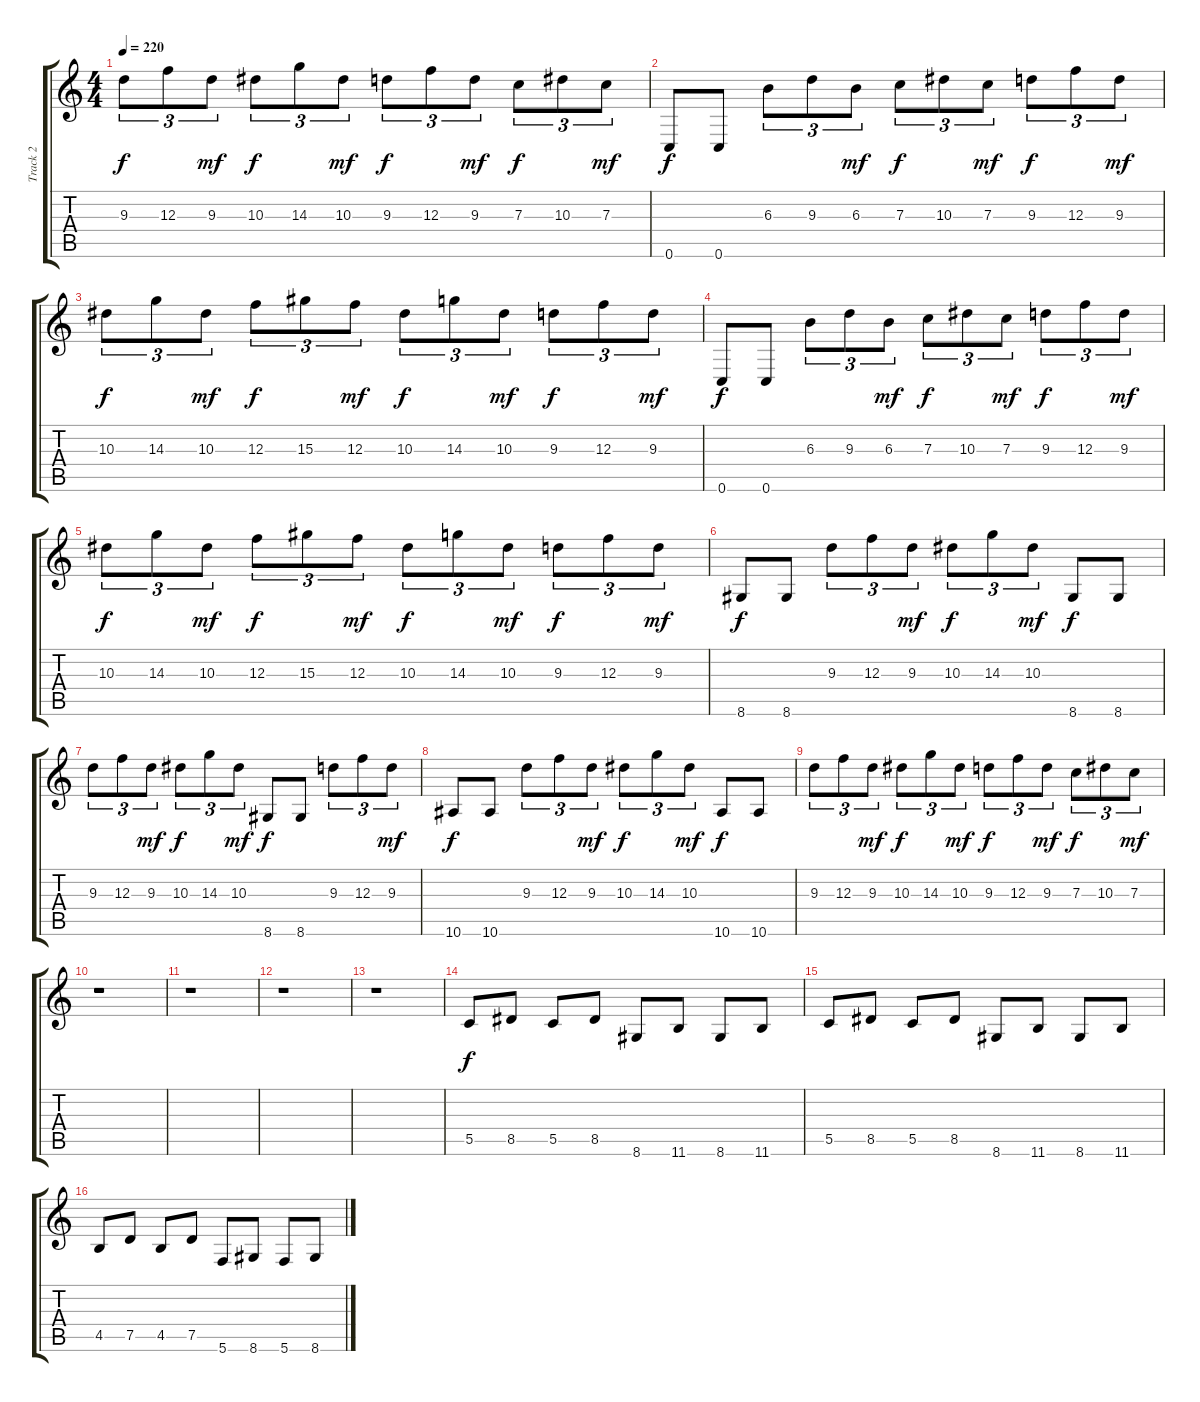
\track ("Track 2" "Track 2") {instrument distortionguitar}
\staff {score tabs}
\tuning (D4 A3 F3 C3 G2 C2) {hide}
\ts (4 4)
\tempo 220
\clef g2
\ks c
9.3.8{tu (3 2) dy f} 12.3.8{tu (3 2)} 9.3.8{tu (3 2) dy mf} 10.3.8{tu (3 2) dy f} 14.3.8{tu (3 2)} 10.3.8{tu (3 2) dy mf} 9.3.8{tu (3 2) dy f} 12.3.8{tu (3 2)} 9.3.8{tu (3 2) dy mf} 7.3.8{tu (3 2) dy f} 10.3.8{tu (3 2)} 7.3.8{tu (3 2) dy mf} |
0.6.8{dy f} 0.6.8 6.3.8{tu (3 2)} 9.3.8{tu (3 2)} 6.3.8{tu (3 2) dy mf} 7.3.8{tu (3 2) dy f} 10.3.8{tu (3 2)} 7.3.8{tu (3 2) dy mf} 9.3.8{tu (3 2) dy f} 12.3.8{tu (3 2)} 9.3.8{tu (3 2) dy mf} |
10.3.8{tu (3 2) dy f} 14.3.8{tu (3 2)} 10.3.8{tu (3 2) dy mf} 12.3.8{tu (3 2) dy f} 15.3.8{tu (3 2)} 12.3.8{tu (3 2) dy mf} 10.3.8{tu (3 2) dy f} 14.3.8{tu (3 2)} 10.3.8{tu (3 2) dy mf} 9.3.8{tu (3 2) dy f} 12.3.8{tu (3 2)} 9.3.8{tu (3 2) dy mf} |
0.6.8{dy f} 0.6.8 6.3.8{tu (3 2)} 9.3.8{tu (3 2)} 6.3.8{tu (3 2) dy mf} 7.3.8{tu (3 2) dy f} 10.3.8{tu (3 2)} 7.3.8{tu (3 2) dy mf} 9.3.8{tu (3 2) dy f} 12.3.8{tu (3 2)} 9.3.8{tu (3 2) dy mf} |
10.3.8{tu (3 2) dy f} 14.3.8{tu (3 2)} 10.3.8{tu (3 2) dy mf} 12.3.8{tu (3 2) dy f} 15.3.8{tu (3 2)} 12.3.8{tu (3 2) dy mf} 10.3.8{tu (3 2) dy f} 14.3.8{tu (3 2)} 10.3.8{tu (3 2) dy mf} 9.3.8{tu (3 2) dy f} 12.3.8{tu (3 2)} 9.3.8{tu (3 2) dy mf} |
8.6.8{dy f} 8.6.8 9.3.8{tu (3 2)} 12.3.8{tu (3 2)} 9.3.8{tu (3 2) dy mf} 10.3.8{tu (3 2) dy f} 14.3.8{tu (3 2)} 10.3.8{tu (3 2) dy mf} 8.6.8{dy f} 8.6.8 |
9.3.8{tu (3 2)} 12.3.8{tu (3 2)} 9.3.8{tu (3 2) dy mf} 10.3.8{tu (3 2) dy f} 14.3.8{tu (3 2)} 10.3.8{tu (3 2) dy mf} 8.6.8{dy f} 8.6.8 9.3.8{tu (3 2)} 12.3.8{tu (3 2)} 9.3.8{tu (3 2) dy mf} |
10.6.8{dy f} 10.6.8 9.3.8{tu (3 2)} 12.3.8{tu (3 2)} 9.3.8{tu (3 2) dy mf} 10.3.8{tu (3 2) dy f} 14.3.8{tu (3 2)} 10.3.8{tu (3 2) dy mf} 10.6.8{dy f} 10.6.8 |
9.3.8{tu (3 2)} 12.3.8{tu (3 2)} 9.3.8{tu (3 2) dy mf} 10.3.8{tu (3 2) dy f} 14.3.8{tu (3 2)} 10.3.8{tu (3 2) dy mf} 9.3.8{tu (3 2) dy f} 12.3.8{tu (3 2)} 9.3.8{tu (3 2) dy mf} 7.3.8{tu (3 2) dy f} 10.3.8{tu (3 2)} 7.3.8{tu (3 2) dy mf} |
r.1 |
r.1 |
r.1 |
r.1 |
5.5.8{dy f} 8.5.8 5.5.8 8.5.8 8.6.8 11.6.8 8.6.8 11.6.8 |
5.5.8 8.5.8 5.5.8 8.5.8 8.6.8 11.6.8 8.6.8 11.6.8 |
4.5.8 7.5.8 4.5.8 7.5.8 5.6.8 8.6.8 5.6.8 8.6.8
